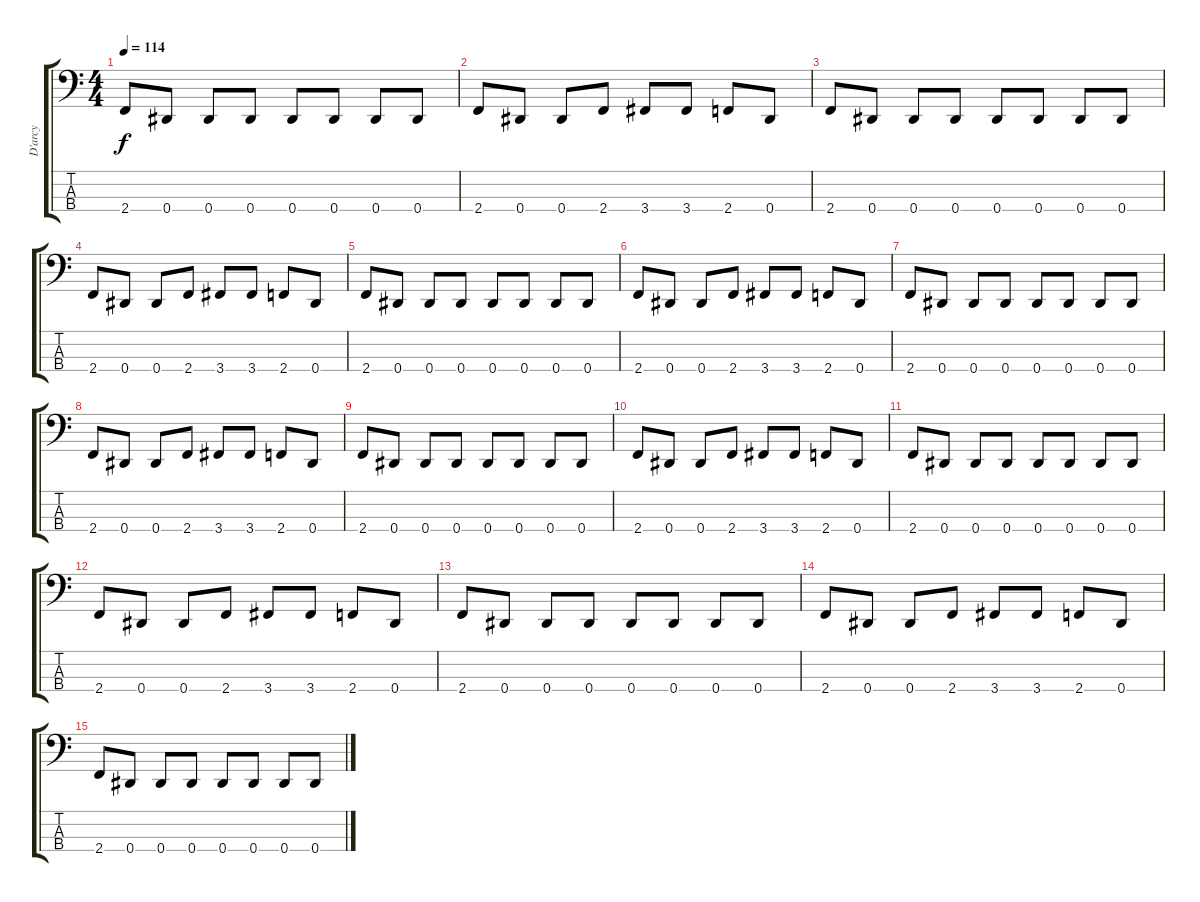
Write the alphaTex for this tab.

\track ("D'arcy" "D'arcy") {instrument electricbasspick}
\staff {score tabs}
\tuning (Gb2 Db2 Ab1 Eb1) {hide}
\ts (4 4)
\tempo 114
\clef f4
\ks c
2.4.8{dy f} 0.4.8 0.4.8 0.4.8 0.4.8 0.4.8 0.4.8 0.4.8 |
2.4.8 0.4.8 0.4.8 2.4.8 3.4.8 3.4.8 2.4.8 0.4.8 |
2.4.8 0.4.8 0.4.8 0.4.8 0.4.8 0.4.8 0.4.8 0.4.8 |
2.4.8 0.4.8 0.4.8 2.4.8 3.4.8 3.4.8 2.4.8 0.4.8 |
2.4.8 0.4.8 0.4.8 0.4.8 0.4.8 0.4.8 0.4.8 0.4.8 |
2.4.8 0.4.8 0.4.8 2.4.8 3.4.8 3.4.8 2.4.8 0.4.8 |
2.4.8 0.4.8 0.4.8 0.4.8 0.4.8 0.4.8 0.4.8 0.4.8 |
2.4.8 0.4.8 0.4.8 2.4.8 3.4.8 3.4.8 2.4.8 0.4.8 |
2.4.8 0.4.8 0.4.8 0.4.8 0.4.8 0.4.8 0.4.8 0.4.8 |
2.4.8 0.4.8 0.4.8 2.4.8 3.4.8 3.4.8 2.4.8 0.4.8 |
2.4.8 0.4.8 0.4.8 0.4.8 0.4.8 0.4.8 0.4.8 0.4.8 |
2.4.8 0.4.8 0.4.8 2.4.8 3.4.8 3.4.8 2.4.8 0.4.8 |
2.4.8 0.4.8 0.4.8 0.4.8 0.4.8 0.4.8 0.4.8 0.4.8 |
2.4.8 0.4.8 0.4.8 2.4.8 3.4.8 3.4.8 2.4.8 0.4.8 |
2.4.8 0.4.8 0.4.8 0.4.8 0.4.8 0.4.8 0.4.8 0.4.8
